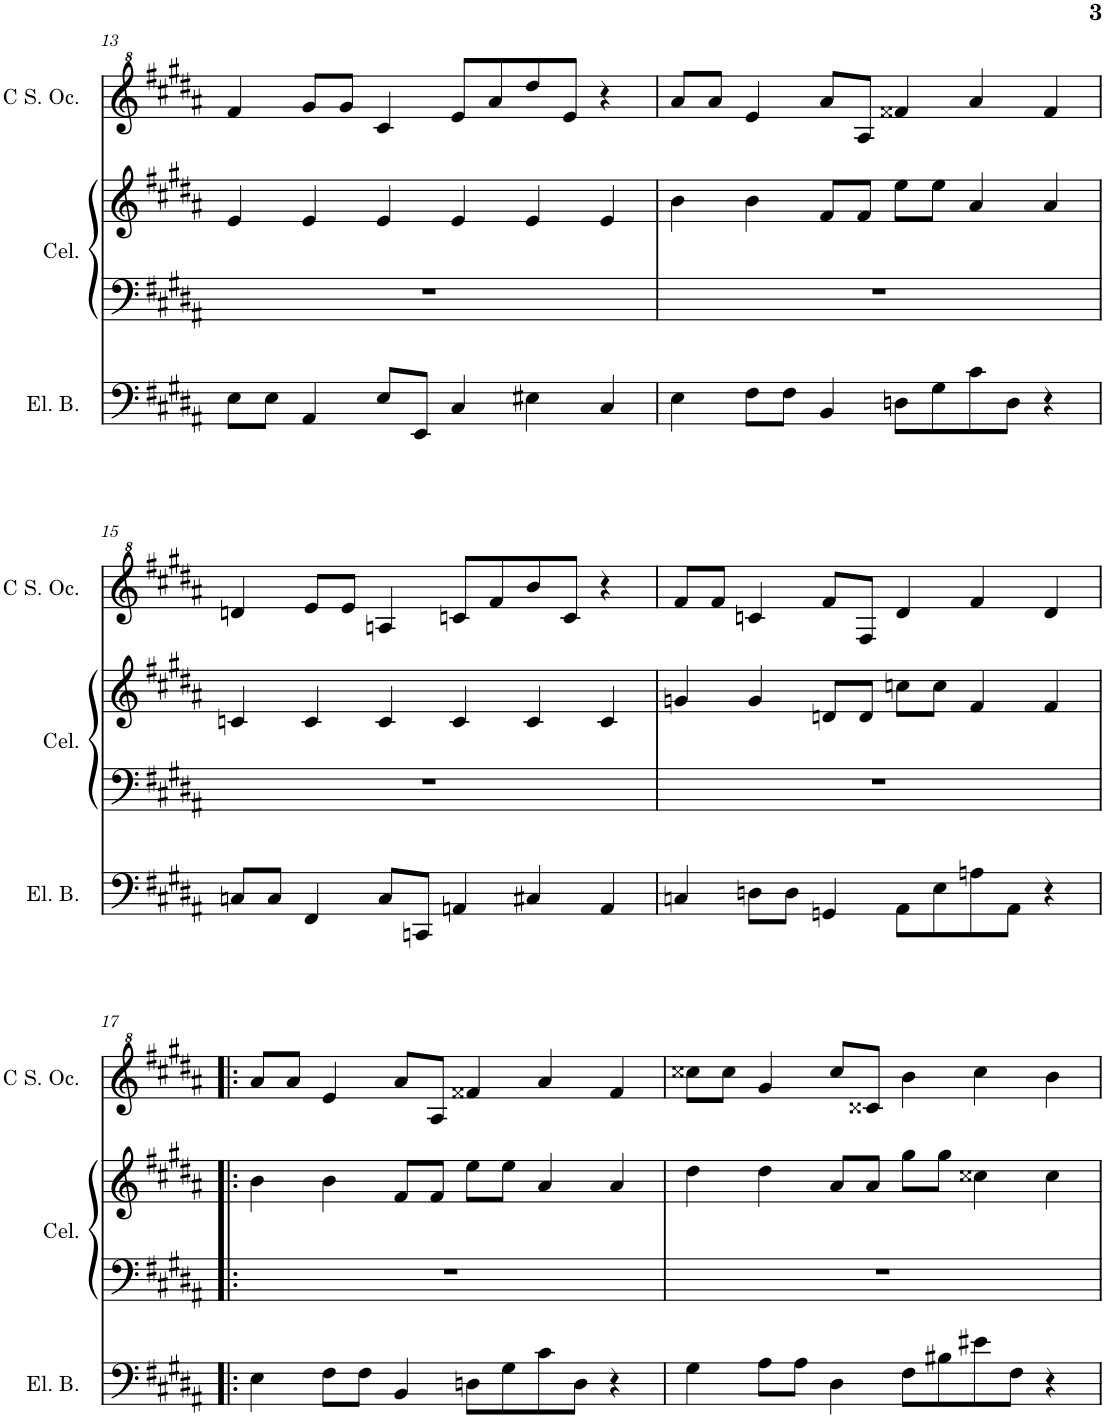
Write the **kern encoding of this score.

**kern	**kern	**kern	**kern
*part3	*part2	*part2	*part1
*staff4	*staff3	*staff2	*staff1
*I"5-str. Electric Bass	*I"Celesta	*	*I"C Soprano Ocarina
*I'El. B.	*I'Cel.	*	*I'C S. Oc.
!!LO:PB:g=z
*clefF4	*clefF4	*clefG2	*clefG^2
*Trd7c12	*Trd-7c-12	*Trd-7c-12	*
*k[f#c#g#d#a#]	*k[f#c#g#d#a#]	*k[f#c#g#d#a#]	*k[f#c#g#d#a#]
*M6/4	*M6/4	*M6/4	*M6/4
=13	=13	=13	=13
8E\L	1.r	4e/	4ff#/
8E\J	.	.	.
4AA#/	.	4e/	8gg#/L
.	.	.	8gg#/J
8E/L	.	4e/	4cc#/
8EE/J	.	.	.
4C#/	.	4e/	8ee/L
.	.	.	8aa#/
4E#X\	.	4e/	8ddd#/
.	.	.	8ee/J
4C#/	.	4e/	4r
=14	=14	=14	=14
4E\	1.r	4b\	8aa#/L
.	.	.	8aa#/J
8F#\L	.	4b\	4ee/
8F#\J	.	.	.
4BB/	.	8f#/L	8aa#/L
.	.	8f#/J	8a#/J
8Dn\L	.	8ee\L	4ff##X/
8G#\	.	8ee\J	.
8c#\	.	4a#/	4aa#/
8D\J	.	.	.
4r	.	4a#/	4ff##/
!!LO:LB:g=z
=15	=15	=15	=15
8Cn/L	1.r	4cn/	4ddn/
8C/J	.	.	.
4FF#/	.	4c/	8ee/L
.	.	.	8ee/J
8C/L	.	4c/	4an/
8CCn/J	.	.	.
4AAn/	.	4c/	8ccn/L
.	.	.	8ff#/
4C#X/	.	4c/	8bb/
.	.	.	8cc/J
4AA/	.	4c/	4r
=16	=16	=16	=16
4Cn/	1.r	4gn/	8ff#/L
.	.	.	8ff#/J
8Dn\L	.	4g/	4ccn/
8D\J	.	.	.
4GGn/	.	8dn/L	8ff#/L
.	.	8d/J	8f#/J
8AA#\L	.	8ccn\L	4dd#/
8E\	.	8cc\J	.
8An\	.	4f#/	4ff#/
8AA#\J	.	.	.
4r	.	4f#/	4dd#/
!!LO:LB:g=z
=17!|:	=17!|:	=17!|:	=17!|:
4E\	1.r	4b\	8aa#/L
.	.	.	8aa#/J
8F#\L	.	4b\	4ee/
8F#\J	.	.	.
4BB/	.	8f#/L	8aa#/L
.	.	8f#/J	8a#/J
8Dn\L	.	8ee\L	4ff##X/
8G#\	.	8ee\J	.
8c#\	.	4a#/	4aa#/
8D\J	.	.	.
4r	.	4a#/	4ff##/
=18	=18	=18	=18
4G#\	1.r	4dd#\	8ccc##X\L
.	.	.	8ccc##\J
8A#\L	.	4dd#\	4gg#/
8A#\J	.	.	.
4D#\	.	8a#/L	8ccc##/L
.	.	8a#/J	8cc##X/J
8F#\L	.	8gg#\L	4bb\
8B#X\	.	8gg#\J	.
8e#X\	.	4cc##X\	4ccc##\
8F#\J	.	.	.
4r	.	4cc##\	4bb\
=	=	=	=
*-	*-	*-	*-
